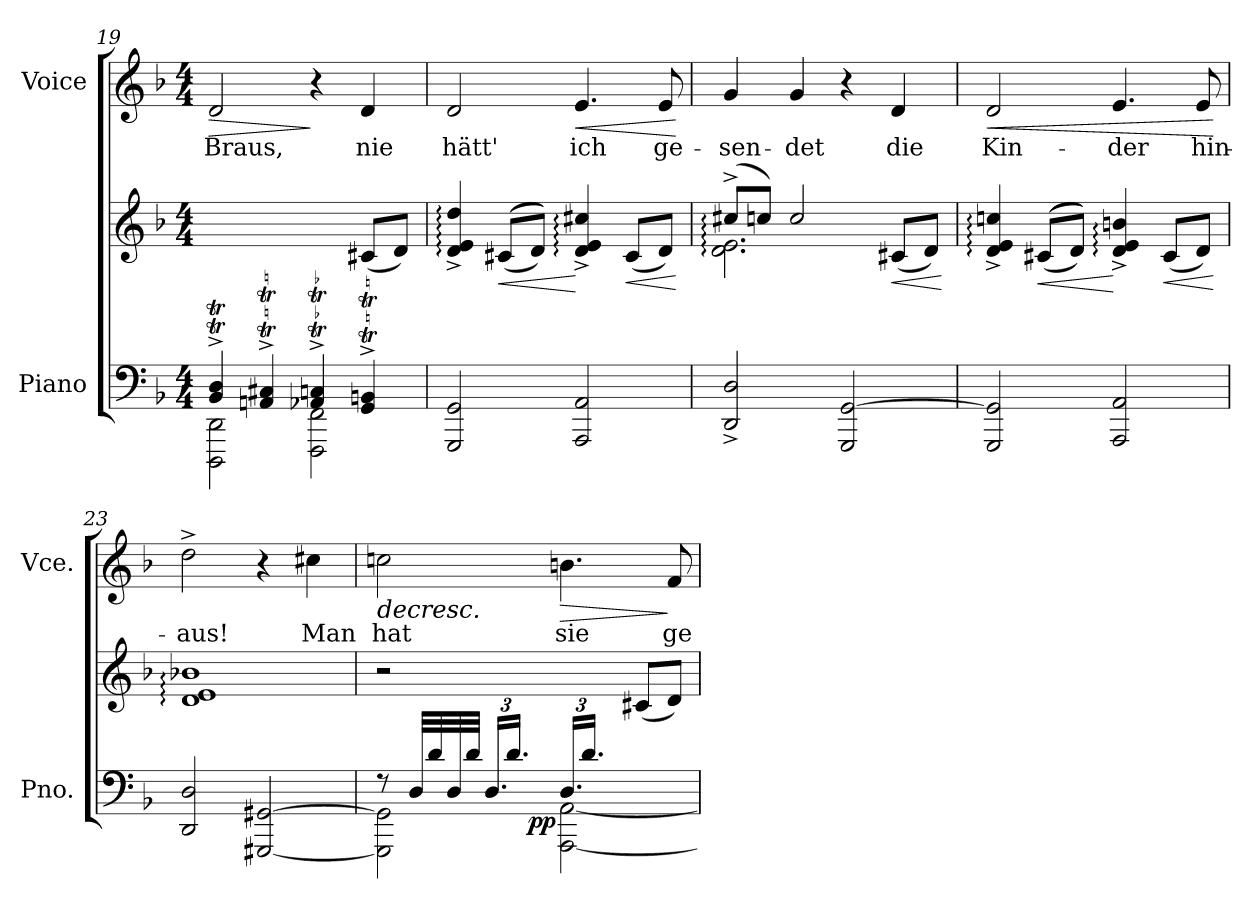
**kern	**kern	**dynam	**kern	**text	**dynam
*part2	*part2	*part2	*part1	*part1	*part1
*staff3	*staff2	*staff2/3	*staff1	*staff1	*staff1
*I"Piano	*	*	*I"Voice	*	*
*I'Pno.	*	*	*I'Vce.	*	*
!!LO:PB:g=z
*clefF4	*clefG2	*	*clefG2	*	*
*k[b-]	*k[b-]	*	*k[b-]	*	*
*M4/4	*M4/4	*	*M4/4	*	*
=19	=19	=19	=19	=19	=19
*^	*	*	*	*	*
!	!	!	!	!	!LO:LY:b	!LO:HP:b
4BB-/T^ 4D/T^	2DDD\ 2DD\	2.ryy	.	2d/	Braus,	>
4AAn/T^ 4C#X/T^	.	.	.	.	.	.
4AA-X/T^ 4Cn/T^	2FFF\ 2FF\	.	.	4r	.	]
!	!	!	!	!	!LO:LY:b	!
4GG/T^ 4BBn/T^	.	(<8c#X/L	.	4d/	nie	.
.	.	8d/J)	.	.	.	.
*v	*v	*	*	*	*	*
=20	=20	=20	=20	=20	=20
!	!	!	!	!LO:LY:b	!
2GGG/ 2GG/	4d/:^ 4e/:^ 4dd/:^	.	2d/	hätt'	.
!	!	!LO:HP:b	!	!	!
.	(<(<(<8c#X/L	<	.	.	.
.	8d/J)))	.	.	.	.
!	!	!	!	!LO:LY:b	!LO:HP:b
2AAA/ 2AA/	4d/:^ 4e/:^ 4cc#X/:^	[	4.e/	ich	<
!	!	!LO:HP:b	!	!	!
.	(<8c#/L	<	.	.	.
!	!	!	!	!LO:LY:b	!
.	8d/J)	.	8e/	ge-	.
.	.	[	.	.	[
=21	=21	=21	=21	=21	=21
*	*^	*	*	*	*
!	!	!	!	!	!LO:LY:b	!
2DD/^ 2D/^	(>8cc#X:^/L	2.d\: 2.e\:	.	4g/	-sen-	.
.	8ccn/J)	.	.	.	.	.
!	!	!	!	!	!LO:LY:b	!
.	2cc/	.	.	4g/	-det	.
2GGG/ [2GG/	.	.	.	4r	.	.
!	!	!	!LO:HP:b	!	!LO:LY:b	!
.	(>8c#X/L	4ryy	<	4d/	die	.
.	8d/J)	.	.	.	.	.
*	*v	*v	*	*	*	*
.	.	[	.	.	.
=22	=22	=22	=22	=22	=22
!	!	!	!	!LO:LY:b	!LO:HP:b
2GGG/ 2GG/]	4d/:^ 4e/:^ 4ccn/:^	.	2d/	Kin-	<
!	!	!LO:HP:b	!	!	!
.	(<(<(<8c#X/L	<	.	.	.
.	8d/J)))	.	.	.	.
!	!	!	!	!LO:LY:b	!
2AAA/ 2AA/	4d/:^ 4e/:^ 4bn/:^	[	4.e/	-der	.
!	!	!LO:HP:b	!	!	!
.	(<8c#/L	<	.	.	.
!	!	!	!	!LO:LY:b	!
.	8d/J)	.	8e/	hin-	.
.	.	[	.	.	[
!!LO:LB:g=z
=23	=23	=23	=23	=23	=23
!	!	!	!	!LO:LY:b	!
2DD/ 2D/	1d: 1e: 1b-X:	.	2dd^\	-aus!	.
[2GGG#X/ [2GG#X/	.	.	4r	.	.
!	!	!	!	!LO:LY:b	!
.	.	.	4cc#X\	Man	.
=24	=24	=24	=24	=24	=24
*^	*	*	*	*	*
!	!	!	!	!	!LO:LY:b	!LO:HP:b
8r	2GGG#\] 2GG#\]	2r	.	2ccn\	hat	>
32D/LLL	.	.	.	.	.	.
32d/	.	.	.	.	.	.
32D/	.	.	.	.	.	.
32d/JJJ	.	.	.	.	.	.
24.D/L	.	.	.	.	.	.
24.d/J	.	.	.	.	.	.
!	!	!	!LO:DY:b=2	!	!	!
8ryy	.	.	pp	.	.	.
!	!	!	!	!	!LO:LY:b	!LO:HP:b
24.D/L	[2AAA\ [2AA\	4ryy	.	4.bn\	sie	>
24.d/J	.	.	.	.	.	.
8ryy	.	.	.	.	.	.
4ryy	.	(<8c#X/L	.	.	.	.
!	!	!	!	!	!LO:LY:b	!
.	.	8d/J)	.	8f/	ge-	] ]
*v	*v	*	*	*	*	*
=	=	=	=	=	=
*-	*-	*-	*-	*-	*-
